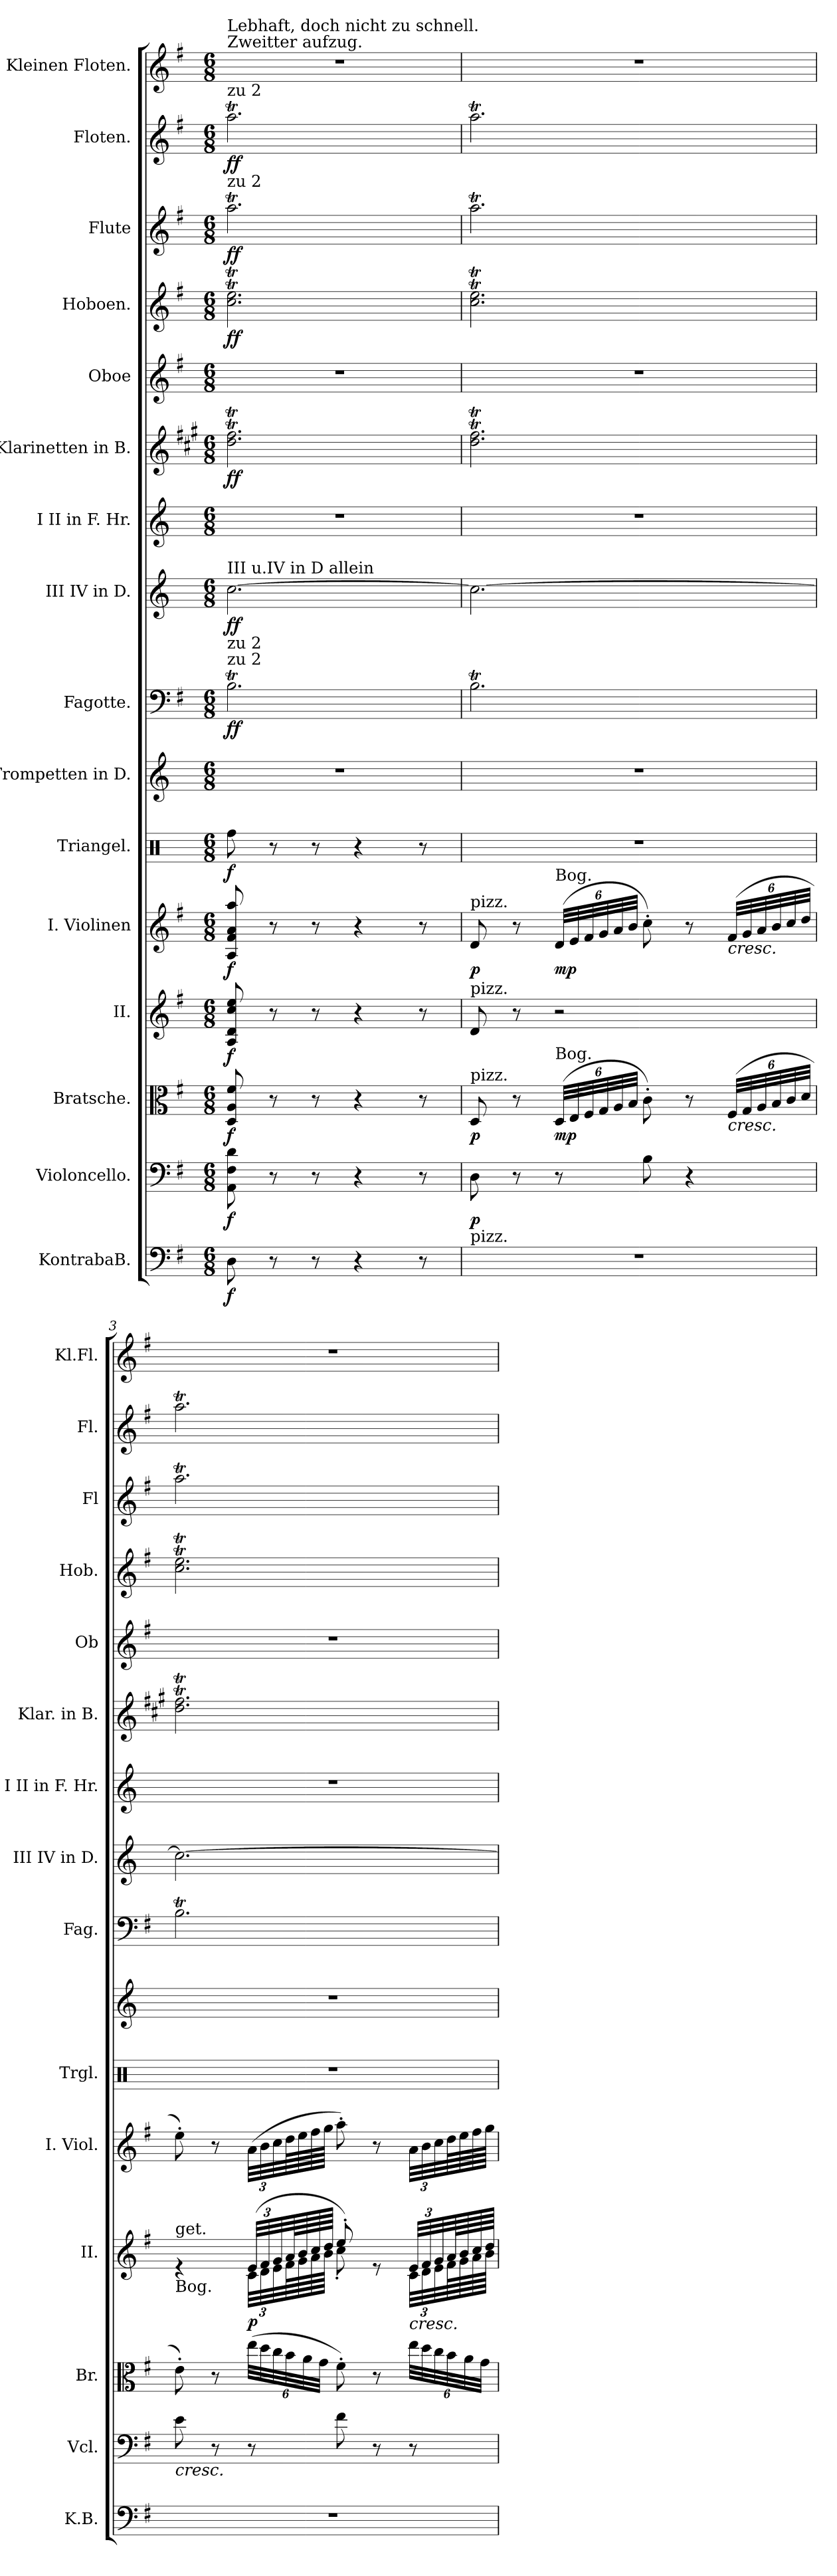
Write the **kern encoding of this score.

**kern	**dynam	**kern	**dynam	**kern	**dynam	**kern	**dynam	**kern	**dynam	**kern	**dynam	**kern	**kern	**dynam	**kern	**dynam	**kern	**kern	**dynam	**kern	**kern	**dynam	**kern	**dynam	**kern	**dynam	**kern
*part16	*part16	*part15	*part15	*part14	*part14	*part13	*part13	*part12	*part12	*part11	*part11	*part10	*part9	*part9	*part8	*part8	*part7	*part6	*part6	*part5	*part4	*part4	*part3	*part3	*part2	*part2	*part1
*staff16	*staff16	*staff15	*staff15	*staff14	*staff14	*staff13	*staff13	*staff12	*staff12	*staff11	*staff11	*staff10	*staff9	*staff9	*staff8	*staff8	*staff7	*staff6	*staff6	*staff5	*staff4	*staff4	*staff3	*staff3	*staff2	*staff2	*staff1
*I"KontrabaB.	*	*I"Violoncello.	*	*I"Bratsche.	*	*I"II.	*	*I"I.  Violinen	*	*I"Triangel.	*	*I"Trompetten in D.	*I"Fagotte.	*	*I"III IV in D.	*	*I"I II in F. Hr.	*I"Klarinetten in B.	*	*I"Oboe	*I"Hoboen.	*	*I"Flute	*	*I"Floten.	*	*I"Kleinen Floten.
*I'K.B.	*	*I'Vcl.	*	*I'Br.	*	*I'II.	*	*I'I.  Viol.	*	*I'Trgl.	*	*	*I'Fag.	*	*I'III IV in D.	*	*I'I II in F. Hr.	*I'Klar. in B.	*	*I'Ob	*I'Hob.	*	*I'Fl	*	*I'Fl.	*	*I'Kl.Fl.
*clefF4	*	*clefF4	*	*clefC3	*	*clefG2	*	*clefG2	*	*clefX	*	*clefG2	*clefF4	*	*clefG2	*	*clefG2	*clefG2	*	*clefG2	*clefG2	*	*clefG2	*	*clefG2	*	*clefG2
*ITrd7c12	*	*	*	*	*	*	*	*	*	*	*	*ITrd-1c-2	*	*	*ITrd6c10	*	*ITrd4c7	*ITrd1c2	*	*	*	*	*	*	*	*	*ITrd-7c-12
*k[f#]	*	*k[f#]	*	*k[f#]	*	*k[f#]	*	*k[f#]	*	*k[]	*	*k[f#c#]	*k[f#]	*	*k[f#c#]	*	*k[b-]	*k[f#]	*	*k[f#]	*k[f#]	*	*k[f#]	*	*k[f#]	*	*k[f#]
*M6/8	*	*M6/8	*	*M6/8	*	*M6/8	*	*M6/8	*	*M6/8	*	*M6/8	*M6/8	*	*M6/8	*	*M6/8	*M6/8	*	*M6/8	*M6/8	*	*M6/8	*	*M6/8	*	*M6/8
*MM80	*	*MM80	*	*MM80	*	*MM80	*	*MM80	*	*MM80	*	*MM80	*MM80	*	*MM80	*	*MM80	*MM80	*	*MM80	*MM80	*	*MM80	*	*MM80	*	*MM80
=1	=1	=1	=1	=1	=1	=1	=1	=1	=1	=1	=1	=1	=1	=1	=1	=1	=1	=1	=1	=1	=1	=1	=1	=1	=1	=1	=1
!	!	!	!	!	!	!	!	!	!	!	!	!	!	!	!	!	!	!	!	!	!	!	!	!	!	!	!LO:TX:a:t=Zweitter aufzug.
!	!	!	!	!	!	!	!	!	!	!	!	!	!	!	!	!	!	!	!	!	!	!	!	!	!	!	!LO:TX:a:t=Lebhaft, doch nicht zu schnell.
!	!	!	!	!	!	!	!	!	!	!	!	!	!	!	!	!	!	!	!	!	!	!	!	!	!LO:TX:a:t=zu 2	!	!
!	!	!	!	!	!	!	!	!	!	!	!	!	!	!	!	!	!	!	!	!	!	!	!LO:TX:a:t=zu 2	!	!	!	!
!	!	!	!	!	!	!	!	!	!	!	!	!	!	!	!LO:TX:b:t=zu 2	!	!	!	!	!	!	!	!	!	!	!	!
!	!	!	!	!	!	!	!	!	!	!	!	!	!	!	!LO:TX:a:t=III u.IV in D allein	!	!	!	!	!	!	!	!	!	!	!	!
!	!	!	!	!	!	!	!	!	!	!	!	!	!LO:TX:a:t=zu 2	!	!	!	!	!	!	!	!	!	!	!	!	!	!
!	!LO:DY:b	!	!LO:DY:b	!	!LO:DY:b	!	!LO:DY:b	!	!LO:DY:b	!	!LO:DY:b	!	!	!LO:DY:b	!	!LO:DY:b	!	!	!LO:DY:b	!	!	!LO:DY:b	!	!LO:DY:b	!	!LO:DY:b	!
8DD\	f	8AA\ 8F#\ 8d\	f	8D/ 8A/ 8f#/	f	8A/ 8d/ 8cc/ 8ee/	f	8A/ 8f#/ 8a/ 8aa/	f	8Rff\	f	2.r	2.Bt\	ff	[2.d\	ff	2.r	2.cc\T 2.ee\T	ff	2.r	2.cc\T 2.ee\T	ff	2.aaT\	ff	2.aaT\	ff	2.r
8r	.	8r	.	8r	.	8r	.	8r	.	8r	.	.	.	.	.	.	.	.	.	.	.	.	.	.	.	.	.
8r	.	8r	.	8r	.	8r	.	8r	.	8r	.	.	.	.	.	.	.	.	.	.	.	.	.	.	.	.	.
4r	.	4r	.	4r	.	4r	.	4r	.	4r	.	.	.	.	.	.	.	.	.	.	.	.	.	.	.	.	.
8r	.	8r	.	8r	.	8r	.	8r	.	8r	.	.	.	.	.	.	.	.	.	.	.	.	.	.	.	.	.
=2	=2	=2	=2	=2	=2	=2	=2	=2	=2	=2	=2	=2	=2	=2	=2	=2	=2	=2	=2	=2	=2	=2	=2	=2	=2	=2	=2
!	!	!	!	!	!	!	!	!LO:TX:a:t=pizz.	!	!	!	!	!	!	!	!	!	!	!	!	!	!	!	!	!	!	!
!	!	!	!	!	!	!LO:TX:a:t=pizz.	!	!	!	!	!	!	!	!	!	!	!	!	!	!	!	!	!	!	!	!	!
!	!	!	!	!LO:TX:a:t=pizz.	!	!	!	!	!	!	!	!	!	!	!	!	!	!	!	!	!	!	!	!	!	!	!
!	!	!LO:TX:b:t=pizz.	!	!	!	!	!	!	!	!	!	!	!	!	!	!	!	!	!	!	!	!	!	!	!	!	!
!	!	!	!LO:DY:b	!	!LO:DY:b	!	!	!	!LO:DY:b	!	!	!	!	!	!	!	!	!	!	!	!	!	!	!	!	!	!
2.r	.	8D\	p	8D/	p	8d/	.	8d/	p	2.r	.	2.r	2.Bt\	.	2.d\_	.	2.r	2.cc\T 2.ee\T	.	2.r	2.cc\T 2.ee\T	.	2.aaT\	.	2.aaT\	.	2.r
.	.	8r	.	8r	.	8r	.	8r	.	.	.	.	.	.	.	.	.	.	.	.	.	.	.	.	.	.	.
*	*	*	*	*Xbrackettup	*	*	*	*Xbrackettup	*	*	*	*	*	*	*	*	*	*	*	*	*	*	*	*	*	*	*
!	!	!	!	!	!	!	!	!LO:TX:a:t=Bog.	!	!	!	!	!	!	!	!	!	!	!	!	!	!	!	!	!	!	!
!	!	!	!	!LO:TX:a:t=Bog.	!	!	!	!	!	!	!	!	!	!	!	!	!	!	!	!	!	!	!	!	!	!	!
!	!	!	!	!	!LO:DY:b	!	!	!	!LO:DY:b	!	!	!	!	!	!	!	!	!	!	!	!	!	!	!	!	!	!
.	.	8r	.	(>48D/LLL	mp	2r	.	(>48d/LLL	mp	.	.	.	.	.	.	.	.	.	.	.	.	.	.	.	.	.	.
.	.	.	.	48E/	.	.	.	48e/	.	.	.	.	.	.	.	.	.	.	.	.	.	.	.	.	.	.	.
.	.	.	.	48F#/	.	.	.	48f#/	.	.	.	.	.	.	.	.	.	.	.	.	.	.	.	.	.	.	.
.	.	.	.	48G/	.	.	.	48g/	.	.	.	.	.	.	.	.	.	.	.	.	.	.	.	.	.	.	.
.	.	.	.	48A/	.	.	.	48a/	.	.	.	.	.	.	.	.	.	.	.	.	.	.	.	.	.	.	.
.	.	.	.	48B/JJJ	.	.	.	48b/JJJ	.	.	.	.	.	.	.	.	.	.	.	.	.	.	.	.	.	.	.
.	.	8B\	.	8c'\)	.	.	.	8cc'\)	.	.	.	.	.	.	.	.	.	.	.	.	.	.	.	.	.	.	.
.	.	4r	.	8r	.	.	.	8r	.	.	.	.	.	.	.	.	.	.	.	.	.	.	.	.	.	.	.
!	!	!	!	!	!	!	!	!LO:TX:b:i:t=cresc.	!	!	!	!	!	!	!	!	!	!	!	!	!	!	!	!	!	!	!
!	!	!	!	!LO:TX:b:i:t=cresc.	!	!	!	!	!	!	!	!	!	!	!	!	!	!	!	!	!	!	!	!	!	!	!
.	.	.	.	(>48F#/LLL	.	.	.	(>48f#/LLL	.	.	.	.	.	.	.	.	.	.	.	.	.	.	.	.	.	.	.
.	.	.	.	48G/	.	.	.	48g/	.	.	.	.	.	.	.	.	.	.	.	.	.	.	.	.	.	.	.
.	.	.	.	48A/	.	.	.	48a/	.	.	.	.	.	.	.	.	.	.	.	.	.	.	.	.	.	.	.
.	.	.	.	48B/	.	.	.	48b/	.	.	.	.	.	.	.	.	.	.	.	.	.	.	.	.	.	.	.
.	.	.	.	48c/	.	.	.	48cc/	.	.	.	.	.	.	.	.	.	.	.	.	.	.	.	.	.	.	.
.	.	.	.	48d/JJJ	.	.	.	48dd/JJJ	.	.	.	.	.	.	.	.	.	.	.	.	.	.	.	.	.	.	.
=3	=3	=3	=3	=3	=3	=3	=3	=3	=3	=3	=3	=3	=3	=3	=3	=3	=3	=3	=3	=3	=3	=3	=3	=3	=3	=3	=3
*	*	*	*	*	*	*^	*	*	*	*	*	*	*	*	*	*	*	*	*	*	*	*	*	*	*	*	*
!	!	!	!	!	!	!LO:TX:a:t=get.	!	!	!	!	!	!	!	!	!	!	!	!	!	!	!	!	!	!	!	!	!	!
!	!	!	!	!	!	!LO:TX:b:t=Bog.	!	!	!	!	!	!	!	!	!	!	!	!	!	!	!	!	!	!	!	!	!	!
!	!	!LO:TX:b:i:t=cresc.	!	!	!	!	!	!	!	!	!	!	!	!	!	!	!	!	!	!	!	!	!	!	!	!	!	!
2.r	.	8e\	.	8e'\)	.	4re	4ryy	.	8ee'\)	.	2.r	.	2.r	2.Bt\	.	2.d\_	.	2.r	2.cc\T 2.ee\T	.	2.r	2.cc\T 2.ee\T	.	2.aaT\	.	2.aaT\	.	2.r
.	.	8r	.	8r	.	.	.	.	8r	.	.	.	.	.	.	.	.	.	.	.	.	.	.	.	.	.	.	.
*	*	*	*	*	*	*Xbrackettup	*	*	*	*	*	*	*	*	*	*	*	*	*	*	*	*	*	*	*	*	*	*
!	!	!	!	!	!	!	!	!LO:DY:b	!	!	!	!	!	!	!	!	!	!	!	!	!	!	!	!	!	!	!	!
.	.	8r	.	(>48ee\LLL	.	(>48e/LLL	48c\LLL	p	(>48a\LLL	.	.	.	.	.	.	.	.	.	.	.	.	.	.	.	.	.	.	.
.	.	.	.	48dd\	.	48f#/	48d\	.	48b\	.	.	.	.	.	.	.	.	.	.	.	.	.	.	.	.	.	.	.
.	.	.	.	48cc\	.	48g/	48e\	.	48cc\	.	.	.	.	.	.	.	.	.	.	.	.	.	.	.	.	.	.	.
.	.	.	.	48b\	.	64a/L	64f#\L	.	64dd\L	.	.	.	.	.	.	.	.	.	.	.	.	.	.	.	.	.	.	.
.	.	.	.	.	.	64b/	64g\	.	64ee\	.	.	.	.	.	.	.	.	.	.	.	.	.	.	.	.	.	.	.
.	.	.	.	48a\	.	.	.	.	.	.	.	.	.	.	.	.	.	.	.	.	.	.	.	.	.	.	.	.
.	.	.	.	.	.	64cc/	64a\	.	64ff#\	.	.	.	.	.	.	.	.	.	.	.	.	.	.	.	.	.	.	.
.	.	.	.	48g\JJJ	.	.	.	.	.	.	.	.	.	.	.	.	.	.	.	.	.	.	.	.	.	.	.	.
.	.	.	.	.	.	64dd/JJJJ	64b\JJJJ	.	64gg\JJJJ	.	.	.	.	.	.	.	.	.	.	.	.	.	.	.	.	.	.	.
.	.	8f#\	.	8f#'\)	.	8ee'/)	8cc'\	.	8aa'\)	.	.	.	.	.	.	.	.	.	.	.	.	.	.	.	.	.	.	.
.	.	8r	.	8r	.	8re	8ryy	.	8r	.	.	.	.	.	.	.	.	.	.	.	.	.	.	.	.	.	.	.
!	!	!	!	!	!	!LO:TX:b:i:t=cresc.	!	!	!	!	!	!	!	!	!	!	!	!	!	!	!	!	!	!	!	!	!	!
.	.	8r	.	48ee\LLL	.	48e/LLL	48c\LLL	.	48a\LLL	.	.	.	.	.	.	.	.	.	.	.	.	.	.	.	.	.	.	.
.	.	.	.	48dd\	.	48f#/	48d\	.	48b\	.	.	.	.	.	.	.	.	.	.	.	.	.	.	.	.	.	.	.
.	.	.	.	48cc\	.	48g/	48e\	.	48cc\	.	.	.	.	.	.	.	.	.	.	.	.	.	.	.	.	.	.	.
.	.	.	.	48b\	.	64a/L	64f#\L	.	64dd\L	.	.	.	.	.	.	.	.	.	.	.	.	.	.	.	.	.	.	.
.	.	.	.	.	.	64b/	64g\	.	64ee\	.	.	.	.	.	.	.	.	.	.	.	.	.	.	.	.	.	.	.
.	.	.	.	48a\	.	.	.	.	.	.	.	.	.	.	.	.	.	.	.	.	.	.	.	.	.	.	.	.
.	.	.	.	.	.	64cc/	64a\	.	64ff#\	.	.	.	.	.	.	.	.	.	.	.	.	.	.	.	.	.	.	.
.	.	.	.	48g\JJJ	.	.	.	.	.	.	.	.	.	.	.	.	.	.	.	.	.	.	.	.	.	.	.	.
.	.	.	.	.	.	64dd/JJJJ	64b\JJJJ	.	64gg\JJJJ	.	.	.	.	.	.	.	.	.	.	.	.	.	.	.	.	.	.	.
*	*	*	*	*	*	*v	*v	*	*	*	*	*	*	*	*	*	*	*	*	*	*	*	*	*	*	*	*	*
=	=	=	=	=	=	=	=	=	=	=	=	=	=	=	=	=	=	=	=	=	=	=	=	=	=	=	=
*-	*-	*-	*-	*-	*-	*-	*-	*-	*-	*-	*-	*-	*-	*-	*-	*-	*-	*-	*-	*-	*-	*-	*-	*-	*-	*-	*-
